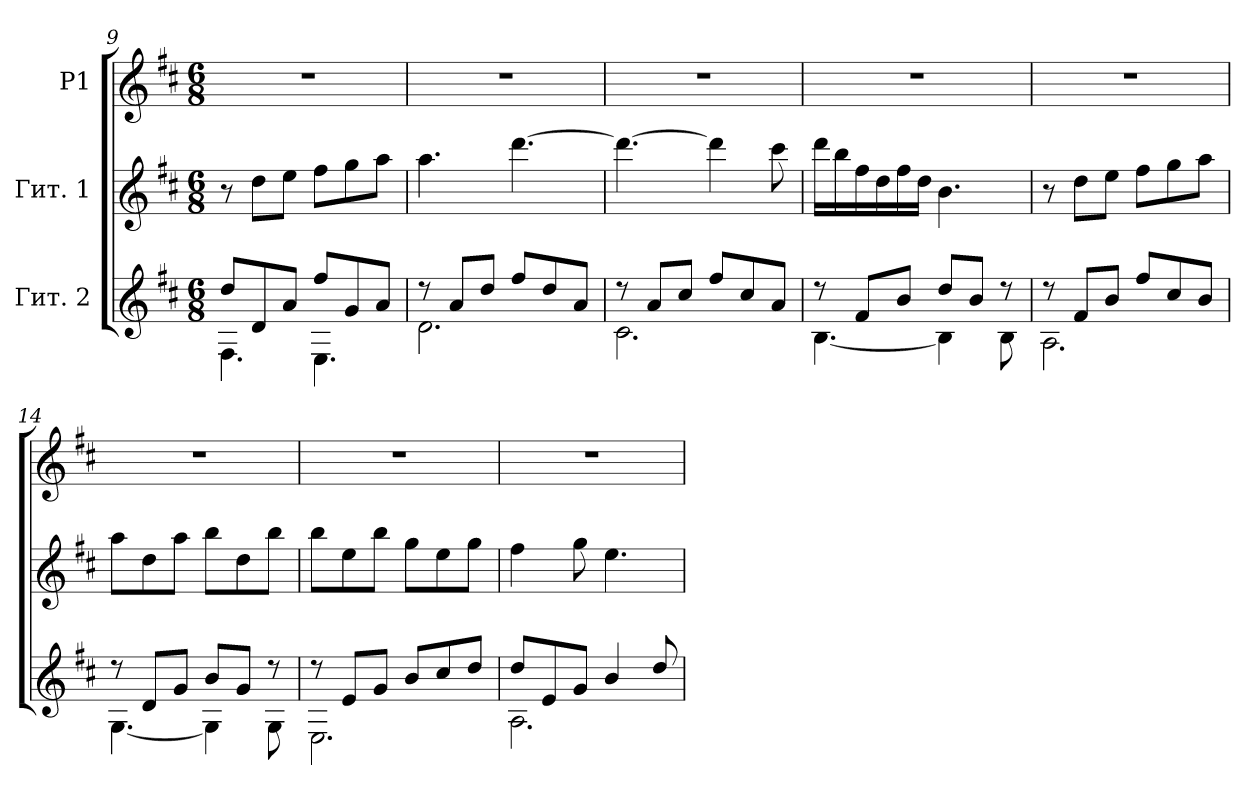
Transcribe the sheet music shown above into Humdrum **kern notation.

**kern	**kern	**kern
*part3	*part2	*part1
*staff3	*staff2	*staff1
*I"Гит. 2	*I"Гит. 1	*I"P1
*clefG2	*clefG2	*clefG2
*ITrd7c12	*ITrd7c12	*
*k[f#c#]	*k[f#c#]	*k[f#c#]
*D:	*D:	*D:
*M6/8	*M6/8	*M6/8
=9	=9	=9
*^	*	*
!	!	!	!LO:N:vis=1
8di/L	4.FF#i\	8r	2.r
8Di/	.	8di\L	.
8Ai/J	.	8ei\J	.
8f#i/L	4.EEi\	8f#i\L	.
8Gi/	.	8gi\	.
8Ai/J	.	8ai\J	.
=10	=10	=10	=10
!	!	!	!LO:N:vis=1
8r	2.Di\	4.ai\	2.r
8Ai/L	.	.	.
8di/J	.	.	.
8f#i/L	.	[>4.ddi\	.
8di/	.	.	.
8Ai/J	.	.	.
!!LO:LB:g=z
=11	=11	=11	=11
!	!	!	!LO:N:vis=1
8r	2.C#i\	4.ddi\_>	2.r
8Ai/L	.	.	.
8c#i/J	.	.	.
8f#i/L	.	4ddi\]	.
8c#i/	.	.	.
8Ai/J	.	8cc#i\	.
=12	=12	=12	=12
!	!	!	!LO:N:vis=1
8r	[<4.BBi\	16ddi\LL	2.r
.	.	16bi\	.
8F#i/L	.	16f#i\	.
.	.	16di\	.
8Bi/J	.	16f#i\	.
.	.	16di\JJ	.
8di/L	4BBi\]	4.Bi\	.
8Bi/J	.	.	.
8r	8BBi\	.	.
=13	=13	=13	=13
!	!	!	!LO:N:vis=1
8r	2.AAi\	8r	2.r
8F#i/L	.	8di\L	.
8Bi/J	.	8ei\J	.
8f#i/L	.	8f#i\L	.
8c#i/	.	8gi\	.
8Bi/J	.	8ai\J	.
=14	=14	=14	=14
!	!	!	!LO:N:vis=1
8r	[<4.GGi\	8ai\L	2.r
8Di/L	.	8di\	.
8Gi/J	.	8ai\J	.
8Bi/L	4GGi\]	8bi\L	.
8Gi/J	.	8di\	.
8r	8GGi\	8bi\J	.
=15	=15	=15	=15
!	!	!	!LO:N:vis=1
8r	2.EEi\	8bi\L	2.r
8Ei/L	.	8ei\	.
8Gi/J	.	8bi\J	.
8Bi/L	.	8gi\L	.
8c#i/	.	8ei\	.
8di/J	.	8gi\J	.
!!LO:LB:g=z
=16	=16	=16	=16
!	!	!	!LO:N:vis=1
8di/L	2.AAi\	4f#i\	2.r
8Ei/	.	.	.
8Gi/J	.	8gi\	.
4Bi/	.	4.ei\	.
8di/	.	.	.
*v	*v	*	*
=	=	=
*-	*-	*-
